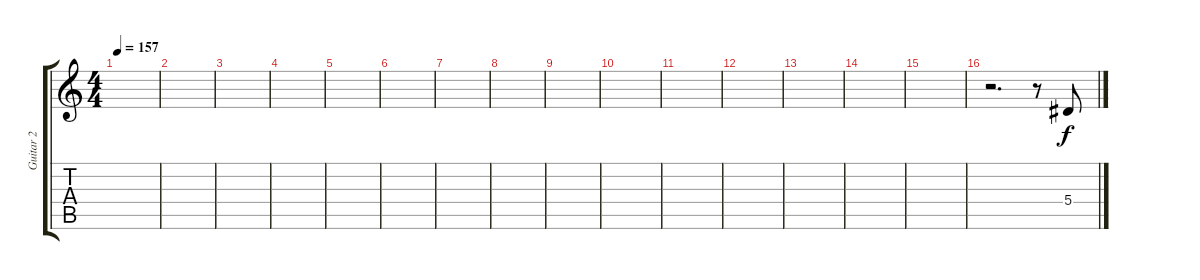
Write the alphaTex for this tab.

\track ("Guitar 2" "Guitar 2") {instrument distortionguitar}
\staff {score tabs}
\tuning (C4 G3 Eb3 Bb2 F2 C2) {hide}
\ts (4 4)
\tempo 157
\clef g2
\ks c
|
|
|
|
|
|
|
|
|
|
|
|
|
|
|
r.2{d} r.8 5.4.8
